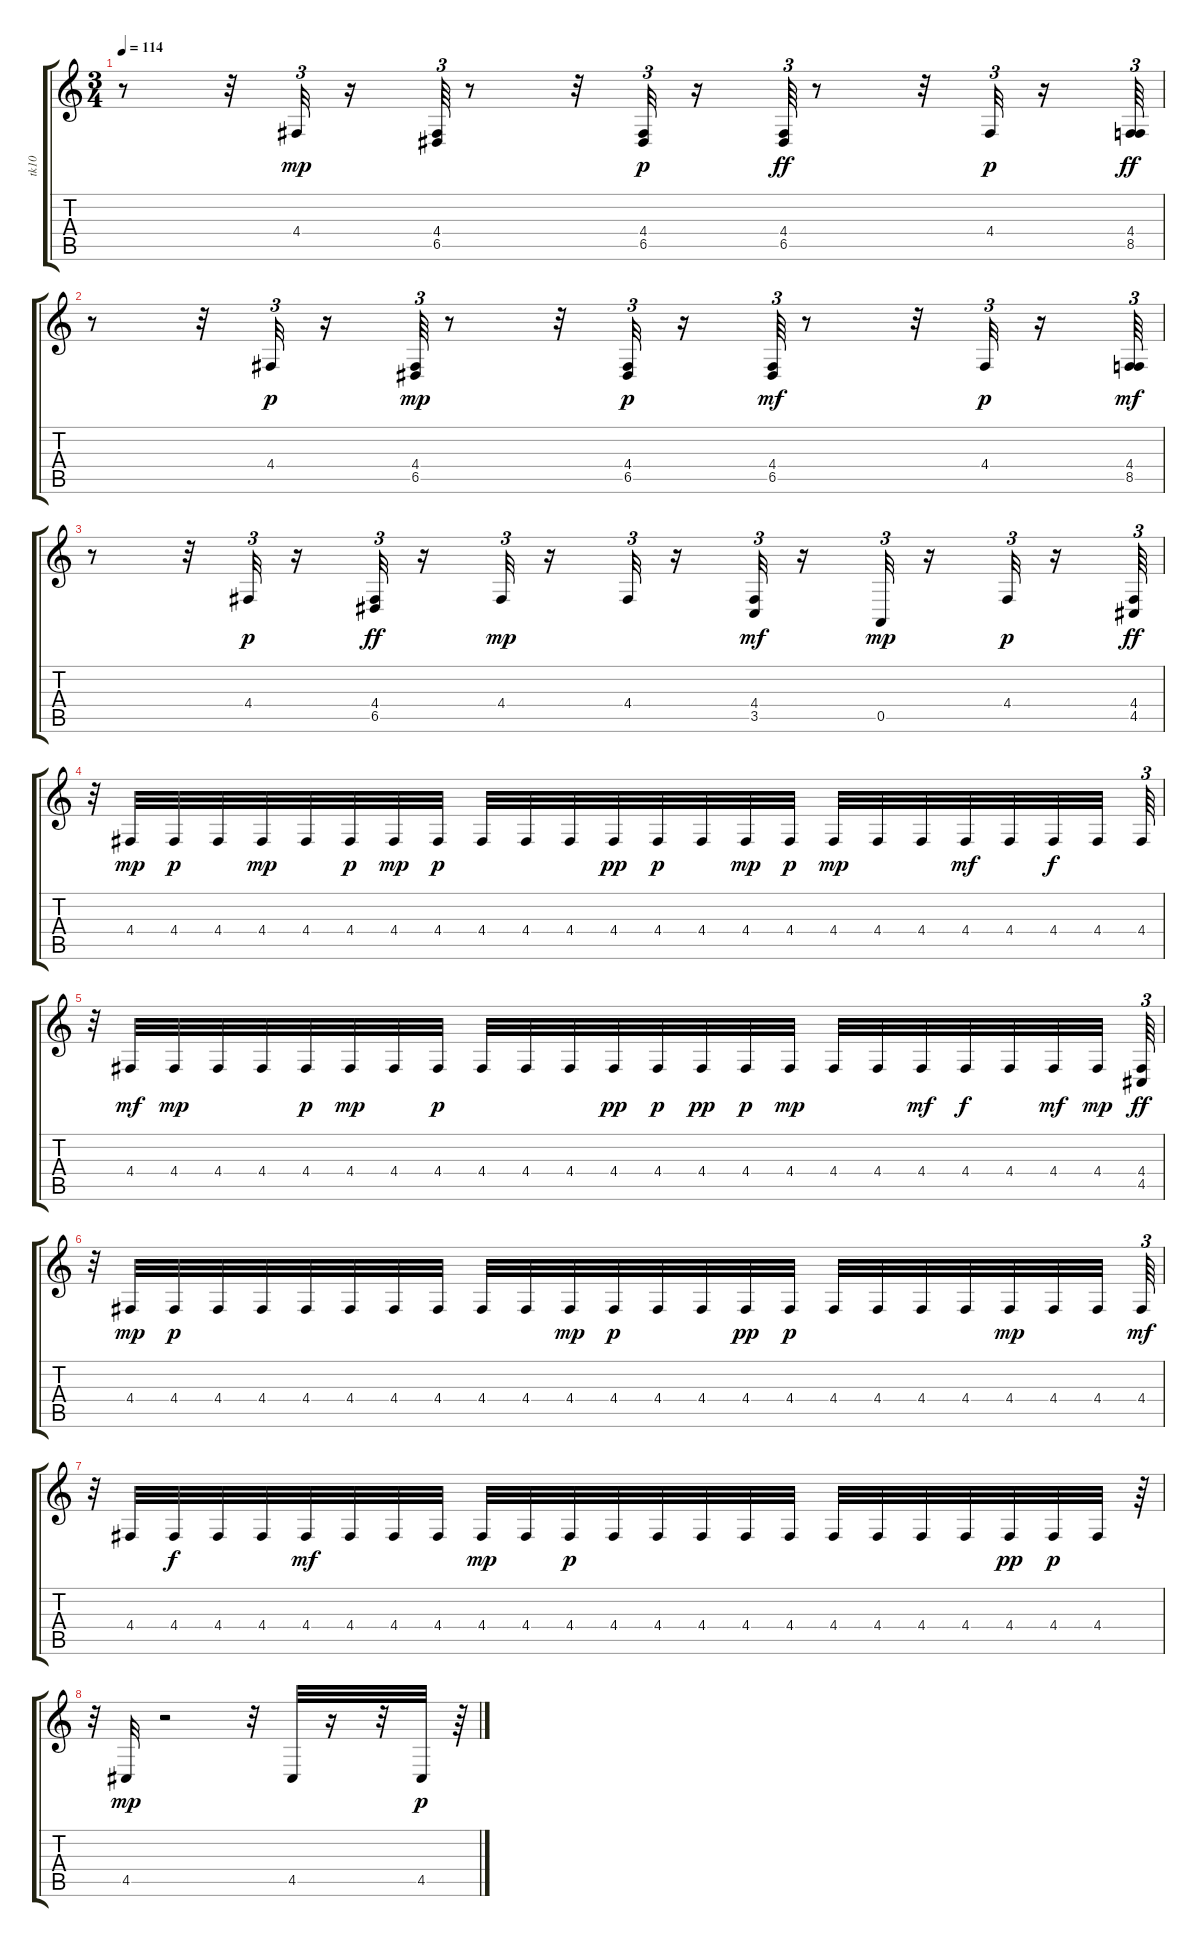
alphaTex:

\track ("tk10" "tk10") {instrument acousticgrandpiano}
\staff {score tabs}
\tuning (E4 B3 G3 D3 A2 E2) {hide}
\ts (3 4)
\tempo 114
\clef g2
\ks c
r.8{dy ff} r.32 4.4.32{tu (3 2) dy mp} r.16 (4.4 6.5).64{tu (3 2)} r.8 r.32 (4.4 6.5).32{tu (3 2) dy p} r.16 (4.4 6.5).64{tu (3 2) dy ff} r.8 r.32 4.4.32{tu (3 2) dy p} r.16 (4.4 8.5).64{tu (3 2) dy ff} |
r.8 r.32 4.4.32{tu (3 2) dy p} r.16 (4.4 6.5).64{tu (3 2) dy mp} r.8 r.32 (4.4 6.5).32{tu (3 2) dy p} r.16 (4.4 6.5).64{tu (3 2) dy mf} r.8 r.32 4.4.32{tu (3 2) dy p} r.16 (4.4 8.5).64{tu (3 2) dy mf} |
r.8 r.32 4.4.32{tu (3 2) dy p} r.16 (4.4 6.5).32{tu (3 2) dy ff} r.16 4.4.32{tu (3 2) dy mp} r.16 4.4.32{tu (3 2)} r.16 (4.4 3.5).32{tu (3 2) dy mf} r.16 0.5.32{tu (3 2) dy mp} r.16 4.4.32{tu (3 2) dy p} r.16 (4.4 4.5).64{tu (3 2) dy ff} |
r.32{tu (3 2)} 4.4.32{dy mp} 4.4.32{dy p} 4.4.32 4.4.32{dy mp} 4.4.32 4.4.32{dy p} 4.4.32{dy mp} 4.4.32{dy p} 4.4.32 4.4.32 4.4.32 4.4.32{dy pp} 4.4.32{dy p} 4.4.32 4.4.32{dy mp} 4.4.32{dy p} 4.4.32{dy mp} 4.4.32 4.4.32 4.4.32{dy mf} 4.4.32 4.4.32{dy f} 4.4.32 4.4.64{tu (3 2)} |
r.32{tu (3 2)} 4.4.32{dy mf} 4.4.32{dy mp} 4.4.32 4.4.32 4.4.32{dy p} 4.4.32{dy mp} 4.4.32 4.4.32{dy p} 4.4.32 4.4.32 4.4.32 4.4.32{dy pp} 4.4.32{dy p} 4.4.32{dy pp} 4.4.32{dy p} 4.4.32{dy mp} 4.4.32 4.4.32 4.4.32{dy mf} 4.4.32{dy f} 4.4.32 4.4.32{dy mf} 4.4.32{dy mp} (4.4 4.5).64{tu (3 2) dy ff} |
r.32{tu (3 2)} 4.4.32{dy mp} 4.4.32{dy p} 4.4.32 4.4.32 4.4.32 4.4.32 4.4.32 4.4.32 4.4.32 4.4.32 4.4.32{dy mp} 4.4.32{dy p} 4.4.32 4.4.32 4.4.32{dy pp} 4.4.32{dy p} 4.4.32 4.4.32 4.4.32 4.4.32 4.4.32{dy mp} 4.4.32 4.4.32 4.4.64{tu (3 2) dy mf} |
r.32{tu (3 2)} 4.4.32 4.4.32{dy f} 4.4.32 4.4.32 4.4.32{dy mf} 4.4.32 4.4.32 4.4.32 4.4.32{dy mp} 4.4.32 4.4.32{dy p} 4.4.32 4.4.32 4.4.32 4.4.32 4.4.32 4.4.32 4.4.32 4.4.32 4.4.32 4.4.32{dy pp} 4.4.32{dy p} 4.4.32 r.64{tu (3 2)} |
r.32{tu (3 2)} 4.5.32{dy mp} r.2 r.32 4.5.32 r.16 r.32 4.5.32{dy p} r.64{tu (3 2)}
